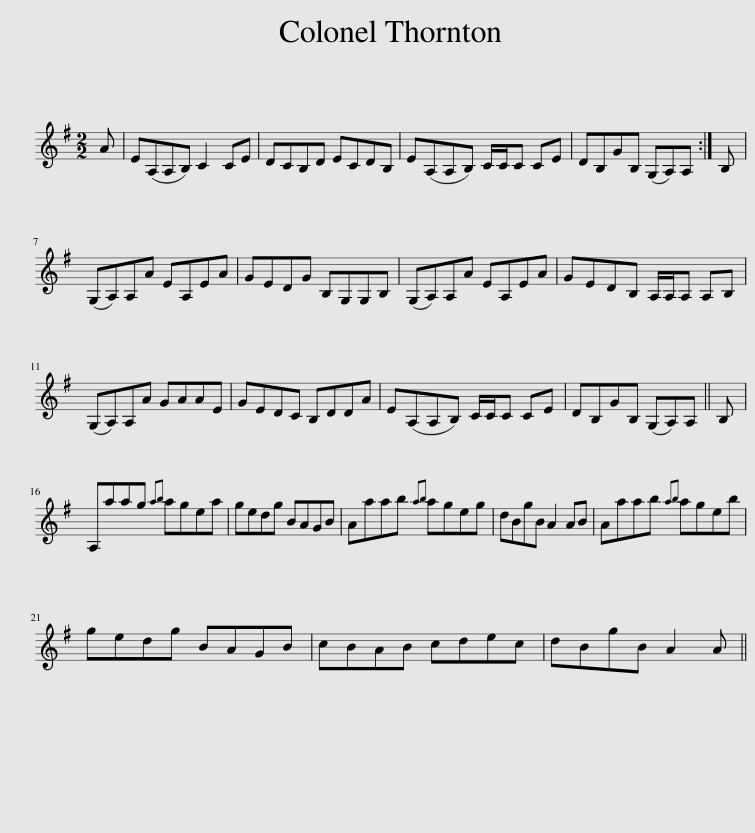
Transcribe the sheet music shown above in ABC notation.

X:1
L:1/8
M:2/2
I:linebreak $
K:G
V:1 treble
V:1
 A | E(A,A,B,) C2 CE | DCB,D ECDB, | E(A,A,B,) C/C/C CE | DB,GB, (G,A,)A, :| %5
 B, |$ (G,A,)A,A EA,EA | GEDG B,G,G,B, | (G,A,)A,A EA,EA | GEDB, A,/A,/A, A,B, |$ %10
 (G,A,)A,A GAAE | GEDC B,DDA | E(A,A,B,) C/C/C CE | DB,GB, (G,A,)A, || B, |$ %15
 A,aag{ab} agea | gedg BAGB | Aaab{ab} ageg | dBgB A2 AB | Aaab{ab} ageb |$ %20
 gedg BAGB | cBAB cdec | dBgB A2 A || %23
